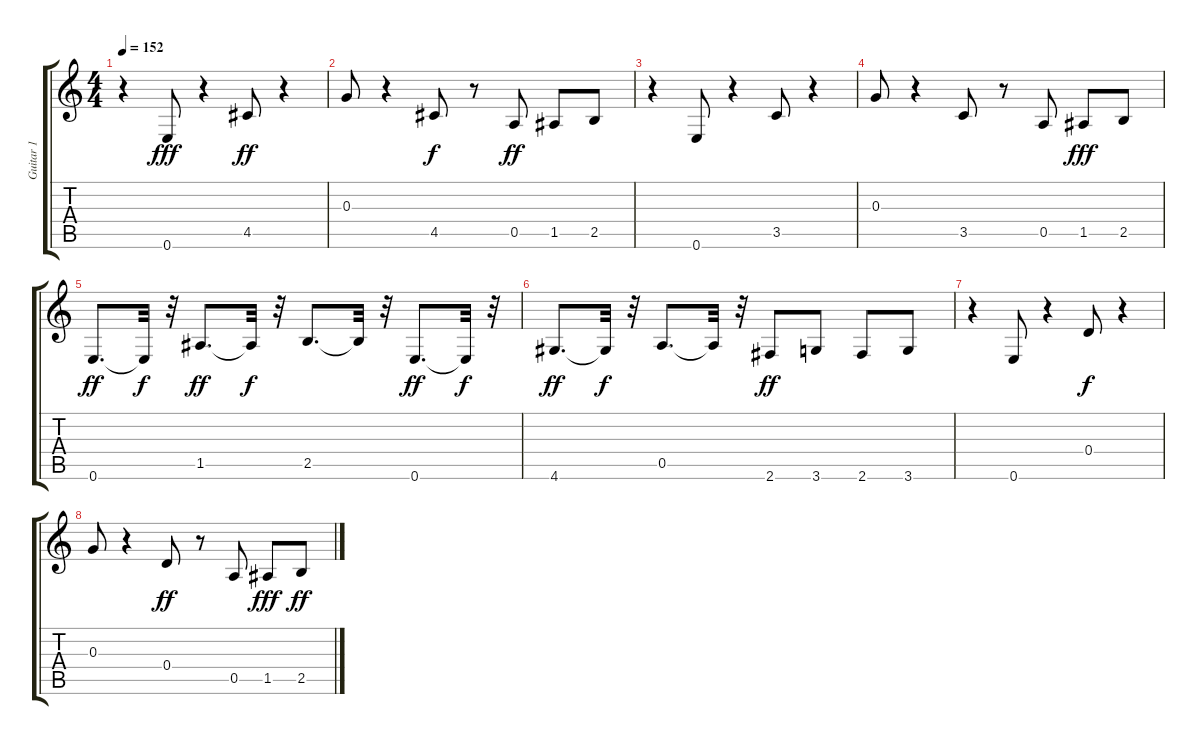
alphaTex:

\track ("Guitar 1" "Guitar 1") {instrument electricguitarclean}
\staff {score tabs}
\tuning (E4 B3 G3 D3 A2 E2) {hide}
\ts (4 4)
\tempo 152
\clef g2
\ks c
r.4{dy fff} 0.6.8 r.4 4.5.8{dy ff} r.4 |
0.3.8 r.4 4.5.8{dy f} r.8 0.5.8{dy ff} 1.5.8 2.5.8 |
r.4 0.6.8 r.4 3.5.8 r.4 |
0.3.8 r.4 3.5.8 r.8 0.5.8 1.5.8{dy fff} 2.5.8 |
0.6.8{d dy ff volume 14} 0.6{t}.32{dy f} r.32 1.5.8{d dy ff volume 13} 1.5{t}.32{dy f} r.32 2.5.8{d volume 12} 2.5{t}.32 r.32 0.6.8{d dy ff volume 11} 0.6{t}.32{dy f} r.32 |
4.6.8{d dy ff volume 10} 4.6{t}.32{dy f} r.32 0.5.8{d volume 9} 0.5{t}.32 r.32 2.6.8{dy ff volume 8} 3.6.8{volume 8} 2.6.8{volume 8} 3.6.8{volume 7} |
r.4 0.6.8{volume 6} r.4 0.4.8{dy f volume 5} r.4 |
0.3.8{volume 3} r.4 0.4.8{dy ff volume 2} r.8 0.5.8{volume 1} 1.5.8{dy fff volume 1} 2.5.8{dy ff volume 0}
